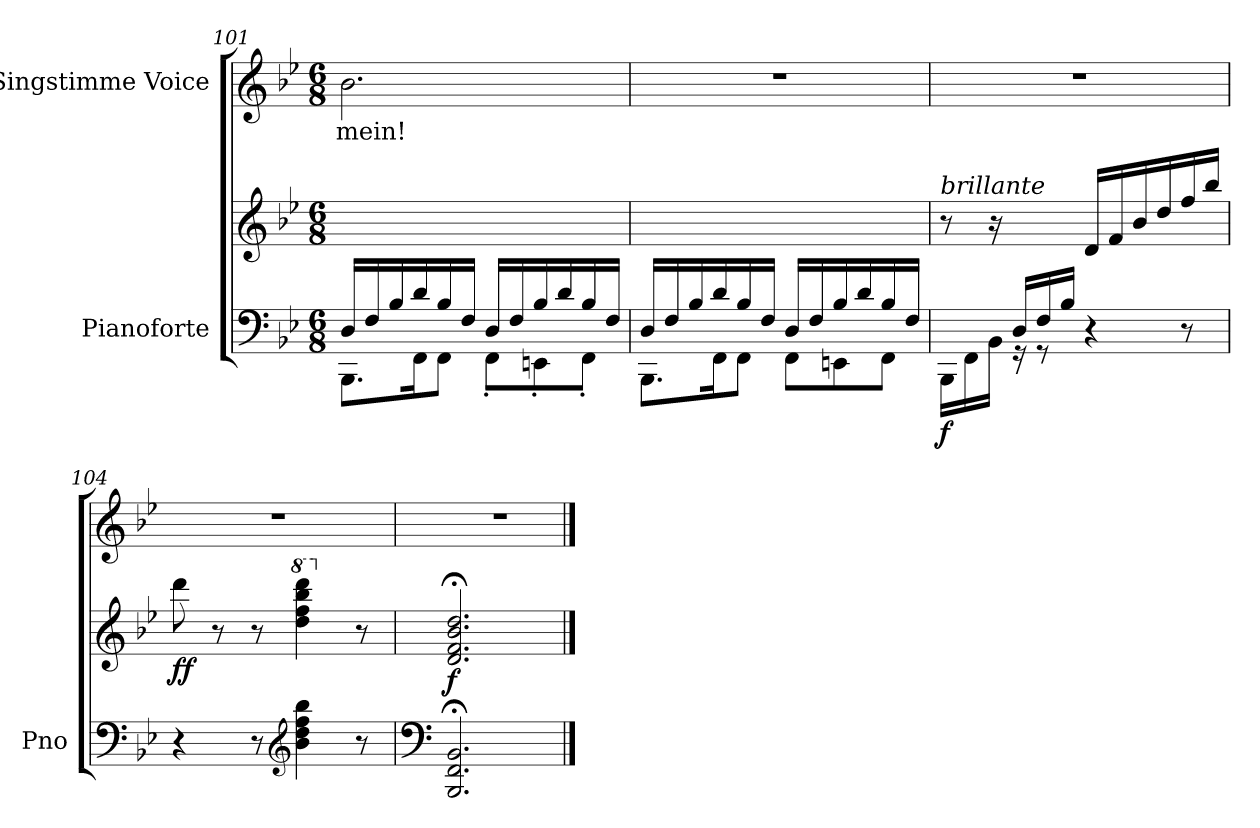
**kern	**kern	**dynam	**kern	**text
*part2	*part2	*part2	*part1	*part1
*staff3	*staff2	*staff2/3	*staff1	*staff1
*I"Pianoforte	*	*	*I"Singstimme Voice	*
*I'Pno	*	*	*	*
*clefF4	*clefG2	*	*clefG2	*
*k[b-e-]	*k[b-e-]	*	*k[b-e-]	*
*M6/8	*M6/8	*	*M6/8	*
=101	=101	=101	=101	=101
*^	*	*	*	*
16D/LL	8.BBB-\L	2.ryy	.	2.b-\	mein!
16F/	.	.	.	.	.
16B-/	.	.	.	.	.
16d/	16FF\K	.	.	.	.
16B-/	8FF\J	.	.	.	.
16F/JJ	.	.	.	.	.
16D/LL	8FF'<\L	.	.	.	.
16F/	.	.	.	.	.
16B-/	8EEn'<\	.	.	.	.
16d/	.	.	.	.	.
16B-/	8FF'<\J	.	.	.	.
16F/JJ	.	.	.	.	.
=102	=102	=102	=102	=102	=102
16D/LL	8.BBB-\L	2.ryy	.	2.r	.
16F/	.	.	.	.	.
16B-/	.	.	.	.	.
16d/	16FF\K	.	.	.	.
16B-/	8FF\J	.	.	.	.
16F/JJ	.	.	.	.	.
16D/LL	8FF\L	.	.	.	.
16F/	.	.	.	.	.
16B-/	8EEn\	.	.	.	.
16d/	.	.	.	.	.
16B-/	8FF\J	.	.	.	.
16F/JJ	.	.	.	.	.
=103	=103	=103	=103	=103	=103
!	!	!LO:TX:i:t=brillante	!	!	!
!	!	!	!LO:DY:b=2	!	!
8.ryy	16BBB-\LL	8r	f	2.r	.
.	16FF\	.	.	.	.
.	16BB-\JJ	16r	.	.	.
16D/LL	16r	8.ryy	.	.	.
16F/	8r	.	.	.	.
16B-/JJ	.	.	.	.	.
4.ryy	4r	16d/LL	.	.	.
.	.	16f/	.	.	.
.	.	16b-/	.	.	.
.	.	16dd/	.	.	.
.	8r	16ff/	.	.	.
.	.	16bb-/JJ	.	.	.
*v	*v	*	*	*	*
=104	=104	=104	=104	=104
!	!	!LO:DY:b	!	!
4r	8ddd\	ff	2.r	.
.	8r	.	.	.
8r	8r	.	.	.
*clefG2	*	*	*	*
*	*8va	*	*	*
4b-\ 4dd\ 4ff\ 4bb-\	4ddd\ 4fff\ 4bbb-\ 4dddd\	.	.	.
*	*X8va	*	*	*
8r	8r	.	.	.
=105	=105	=105	=105	=105
*clefF4	*	*	*	*
!	!	!LO:DY:b	!	!
2.BBB-/;< 2.FF/;< 2.BB-/;<	2.d/;< 2.f/;< 2.b-/;< 2.dd/;<	f	2.r	.
==	==	==	==	==
*-	*-	*-	*-	*-
